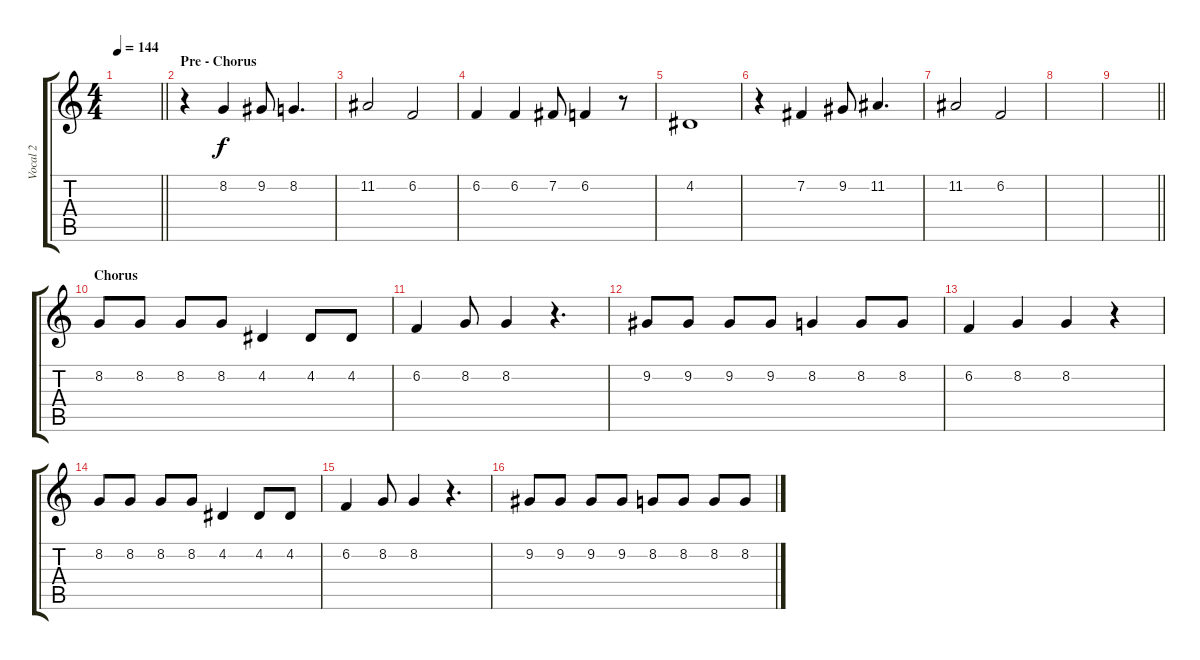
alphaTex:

\track ("Vocal 2" "Vocal 2") {instrument panflute}
\staff {score tabs}
\tuning (E4 B3 G3 D3 A2 E2) {hide}
\ts (4 4)
\tempo 144
\clef g2
\barLineRight lightlight
\ks c
|
\section ("" "Pre - Chorus")
r.4 8.2.4 9.2.8 8.2.4{d} |
11.2.2 6.2.2 |
6.2.4 6.2.4 7.2.8 6.2.4 r.8 |
4.2.1 |
r.4 7.2.4 9.2.8 11.2.4{d} |
11.2.2 6.2.2 |
|
\barLineRight lightlight
|
\section ("" "Chorus")
8.2.8 8.2.8 8.2.8 8.2.8 4.2.4 4.2.8 4.2.8 |
6.2.4 8.2.8 8.2.4 r.4{d} |
9.2.8 9.2.8 9.2.8 9.2.8 8.2.4 8.2.8 8.2.8 |
6.2.4 8.2.4 8.2.4 r.4 |
8.2.8 8.2.8 8.2.8 8.2.8 4.2.4 4.2.8 4.2.8 |
6.2.4 8.2.8 8.2.4 r.4{d} |
9.2.8 9.2.8 9.2.8 9.2.8 8.2.8 8.2.8 8.2.8 8.2.8
